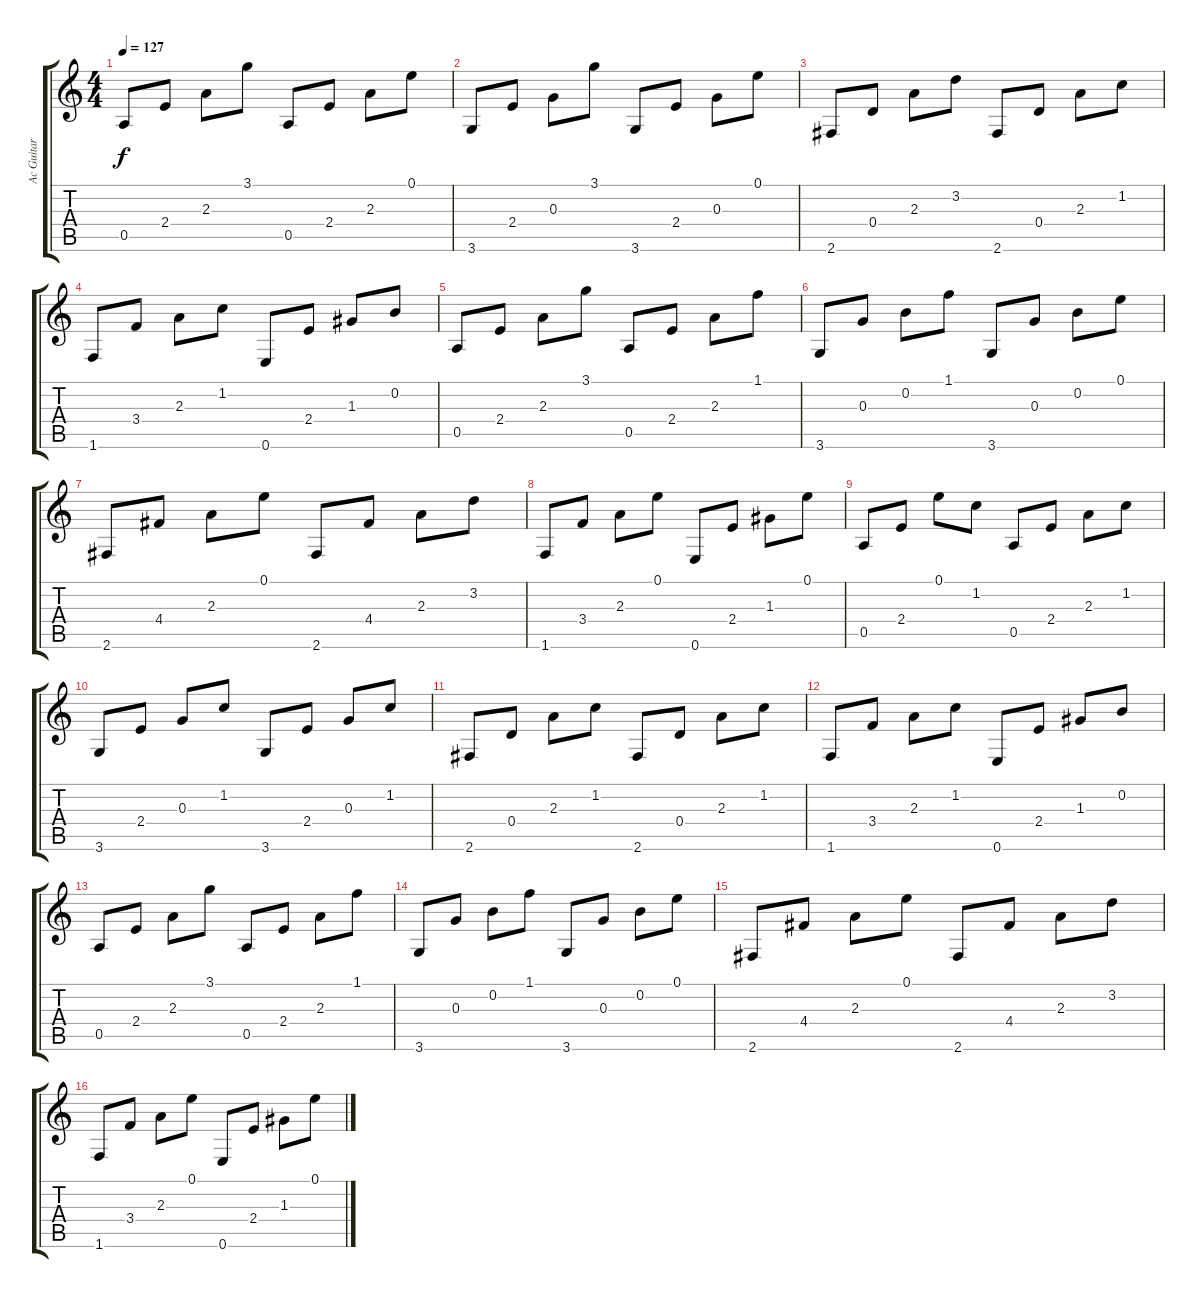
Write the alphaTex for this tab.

\track ("Ac Guitar (nylon)" "Ac Guitar ") {instrument acousticguitarsteel}
\staff {score tabs}
\tuning (E4 B3 G3 D3 A2 E2) {hide}
\ts (4 4)
\tempo 127
\clef g2
\ks c
0.5.8{dy f} 2.4.8 2.3.8 3.1.8 0.5.8 2.4.8 2.3.8 0.1.8 |
3.6.8 2.4.8 0.3.8 3.1.8 3.6.8 2.4.8 0.3.8 0.1.8 |
2.6.8 0.4.8 2.3.8 3.2.8 2.6.8 0.4.8 2.3.8 1.2.8 |
1.6.8 3.4.8 2.3.8 1.2.8 0.6.8 2.4.8 1.3.8 0.2.8 |
0.5.8 2.4.8 2.3.8 3.1.8 0.5.8 2.4.8 2.3.8 1.1.8 |
3.6.8 0.3.8 0.2.8 1.1.8 3.6.8 0.3.8 0.2.8 0.1.8 |
2.6.8 4.4.8 2.3.8 0.1.8 2.6.8 4.4.8 2.3.8 3.2.8 |
1.6.8 3.4.8 2.3.8 0.1.8 0.6.8 2.4.8 1.3.8 0.1.8 |
0.5.8 2.4.8 0.1.8 1.2.8 0.5.8 2.4.8 2.3.8 1.2.8 |
3.6.8 2.4.8 0.3.8 1.2.8 3.6.8 2.4.8 0.3.8 1.2.8 |
2.6.8 0.4.8 2.3.8 1.2.8 2.6.8 0.4.8 2.3.8 1.2.8 |
1.6.8 3.4.8 2.3.8 1.2.8 0.6.8 2.4.8 1.3.8 0.2.8 |
0.5.8 2.4.8 2.3.8 3.1.8 0.5.8 2.4.8 2.3.8 1.1.8 |
3.6.8 0.3.8 0.2.8 1.1.8 3.6.8 0.3.8 0.2.8 0.1.8 |
2.6.8 4.4.8 2.3.8 0.1.8 2.6.8 4.4.8 2.3.8 3.2.8 |
1.6.8 3.4.8 2.3.8 0.1.8 0.6.8 2.4.8 1.3.8 0.1.8
